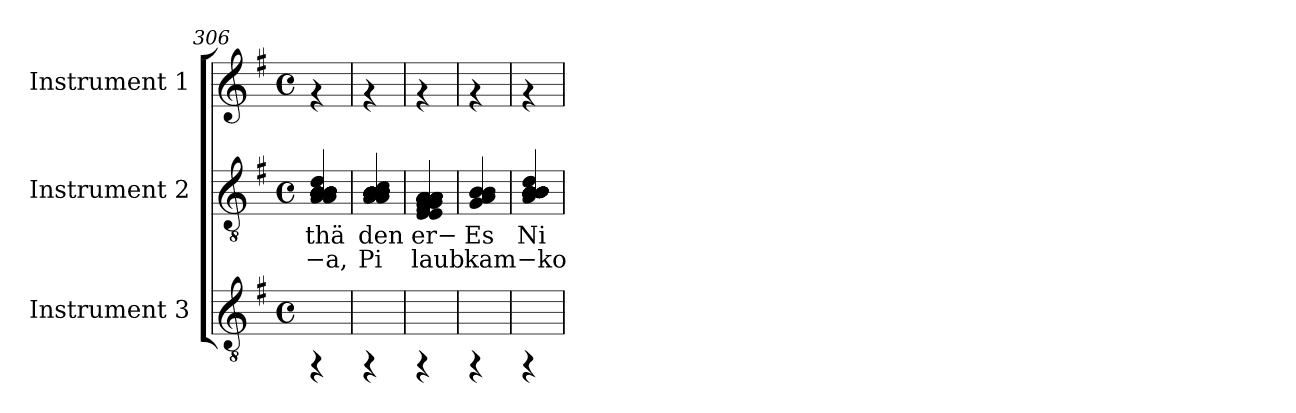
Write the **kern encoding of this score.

**kern	**kern	**text	**text	**kern
*part3	*part2	*part2	*part2	*part1
*staff3	*staff2	*staff2	*staff2	*staff1
*I"Instrument 3	*I"Instrument 2	*	*	*I"Instrument 1
!!LO:LB:g=z
*clefGv2	*clefGv2	*	*	*clefG2
*k[f#]	*k[f#]	*	*	*k[f#]
*G:	*G:	*	*	*G:
*M4/4	*M4/4	*	*	*M4/4
*met(c)	*met(c)	*	*	*met(c)
=306	=306	=306	=306	=306
!	!	!LO:LY:b:rj	!LO:LY:b:rj	!
4rFF	4d/ 4B/ 4B/ 4B/ 4B/ 4B/ 4B/ 4B/ 4B/ 4B/ 4B/ 4B/ 4B/ 4B/ 4B/ 4B/ 4B/ 4B/ 4A/ 4A/ 4B/	thä	−a,	4rf
!!LO:LB:g=z
=307	=307	=307	=307	=307
!	!	!LO:LY:b:rj	!LO:LY:b:rj	!
4rFF	4c/ 4B/ 4B/ 4B/ 4B/ 4B/ 4B/ 4B/ 4B/ 4B/ 4B/ 4B/ 4B/ 4B/ 4B/ 4B/ 4B/ 4A/ 4A/ 4A/	den	Pi	4rf
!!LO:LB:g=z
=308	=308	=308	=308	=308
!	!	!LO:LY:b:rj	!LO:LY:b:rj	!
4rFF	4A/ 4A/ 4A/ 4A/ 4A/ 4A/ 4A/ 4A/ 4A/ 4A/ 4A/ 4G/ 4G/ 4F#/ 4E/ 4E/	er−	laub	4rf
=309	=309	=309	=309	=309
!	!	!LO:LY:b:rj	!LO:LY:b:rj	!
4rFF	4B/ 4B/ 4A/ 4G/ 4B/	Es	kam	4rf
!!LO:LB:g=z
=310	=310	=310	=310	=310
!	!	!LO:LY:b:rj	!LO:LY:b:rj	!
4rFF	4d/ 4B/ 4B/ 4B/ 4B/ 4B/ 4B/ 4B/ 4B/ 4B/ 4B/ 4B/ 4B/ 4B/ 4B/ 4B/ 4B/ 4B/ 4B/ 4A/ 4B/	Ni	−ko	4rf
=	=	=	=	=
*-	*-	*-	*-	*-
